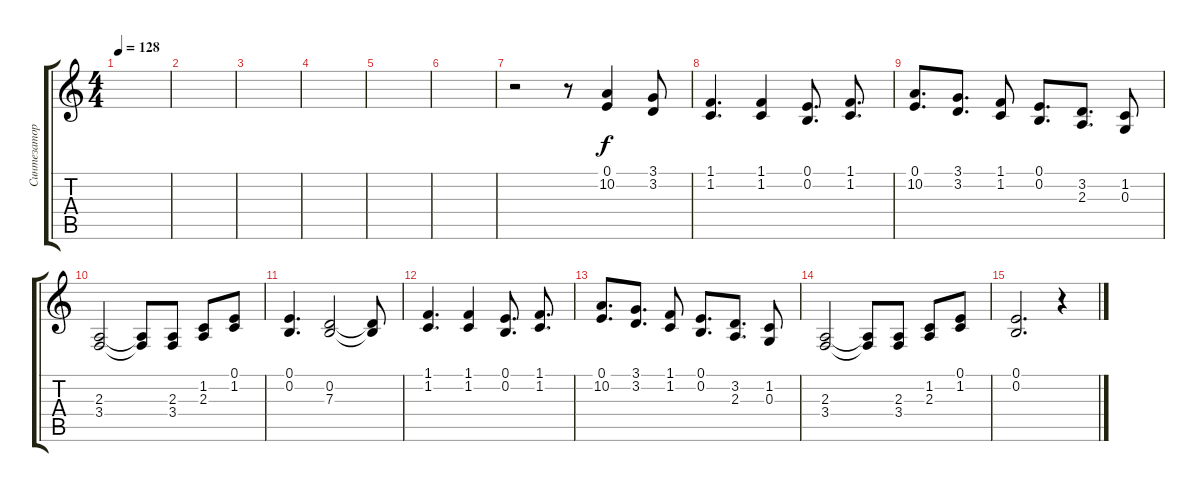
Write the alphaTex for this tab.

\track ("Синтезатор 1" "Синтезатор") {instrument fx7echoes}
\staff {score tabs}
\tuning (E4 B3 G3 D3 A2 E2) {hide}
\ts (4 4)
\tempo 128
\clef g2
\ks c
|
|
|
|
|
|
r.2 r.8 (0.1 10.2).4 (3.1 3.2).8 |
(1.1 1.2).4{d} (1.1 1.2).4 (0.1 0.2).8{d} (1.1 1.2).8{d} |
(0.1 10.2).8{d} (3.1 3.2).8{d} (1.1 1.2).8 (0.1 0.2).8{d} (3.2 2.3).8{d} (1.2 0.3).8 |
(2.3 3.4).2 (2.3{t} 3.4{t}).8 (2.3 3.4).8 (1.2 2.3).8 (0.1 1.2).8 |
(0.1 0.2).4{d} (0.2 7.3).2 (0.2{t} 7.3{t}).8 |
(1.1 1.2).4{d} (1.1 1.2).4 (0.1 0.2).8{d} (1.1 1.2).8{d} |
(0.1 10.2).8{d} (3.1 3.2).8{d} (1.1 1.2).8 (0.1 0.2).8{d} (3.2 2.3).8{d} (1.2 0.3).8 |
(2.3 3.4).2 (2.3{t} 3.4{t}).8 (2.3 3.4).8 (1.2 2.3).8 (0.1 1.2).8 |
(0.1 0.2).2{d} r.4
